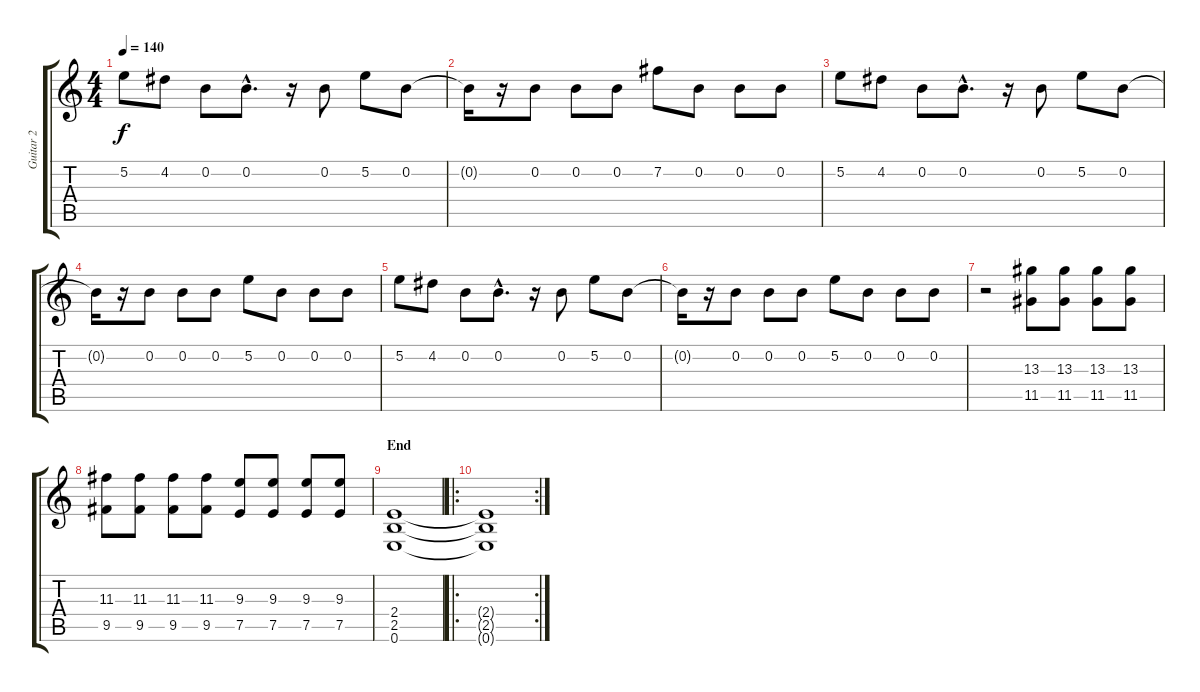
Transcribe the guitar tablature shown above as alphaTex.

\track ("Guitar 2" "Guitar 2") {instrument distortionguitar}
\staff {score tabs}
\tuning (E4 B3 G3 D3 A2 E2) {hide}
\ts (4 4)
\tempo 140
\clef g2
\ks c
5.2.8{dy f} 4.2.8 0.2.8 0.2{hac}.8{d} r.16 0.2.8 5.2.8 0.2.8 |
0.2{t}.16 r.16 0.2.8 0.2.8 0.2.8 7.2.8 0.2.8 0.2.8 0.2.8 |
5.2.8 4.2.8 0.2.8 0.2{hac}.8{d} r.16 0.2.8 5.2.8 0.2.8 |
0.2{t}.16 r.16 0.2.8 0.2.8 0.2.8 5.2.8 0.2.8 0.2.8 0.2.8 |
5.2.8 4.2.8 0.2.8 0.2{hac}.8{d} r.16 0.2.8 5.2.8 0.2.8 |
0.2{t}.16 r.16 0.2.8 0.2.8 0.2.8 5.2.8 0.2.8 0.2.8 0.2.8 |
r.2 (13.3 11.5).8 (13.3 11.5).8 (13.3 11.5).8 (13.3 11.5).8 |
(11.3 9.5).8 (11.3 9.5).8 (11.3 9.5).8 (11.3 9.5).8 (9.3 7.5).8 (9.3 7.5).8 (9.3 7.5).8 (9.3 7.5).8 |
\section ("" "End")
(2.4 2.5 0.6).1 |
\ro
\rc 2
(2.4{t} 2.5{t} 0.6{t}).1
